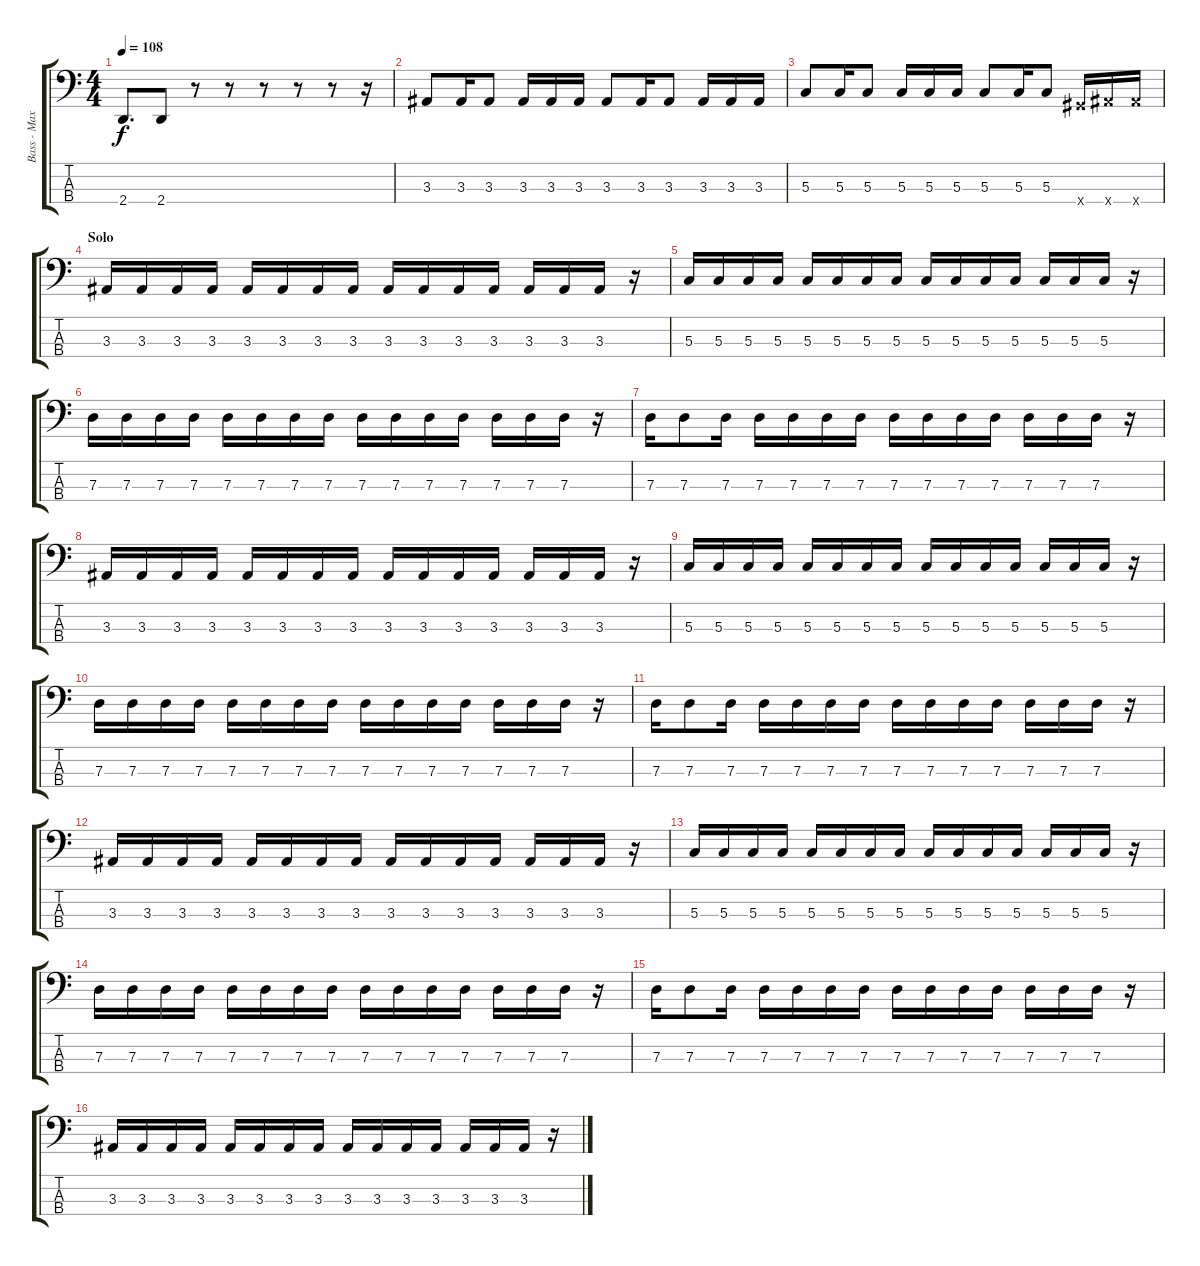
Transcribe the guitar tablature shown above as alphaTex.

\track ("Bass - Max Green" "Bass - Max") {instrument electricbasspick}
\staff {score tabs}
\tuning (F2 C2 G1 C1) {hide}
\ts (4 4)
\tempo 108
\clef f4
\ks c
2.4.8{d dy f} 2.4.8 r.8 r.8 r.8 r.8 r.8 r.16 |
3.3.8 3.3.16 3.3.8 3.3.16 3.3.16 3.3.16 3.3.8 3.3.16 3.3.8 3.3.16 3.3.16 3.3.16 |
5.3.8 5.3.16 5.3.8 5.3.16 5.3.16 5.3.16 5.3.8 5.3.16 5.3.8 8.4{x}.16 10.4{x}.16 10.4{x}.16 |
\section ("" "Solo")
3.3.16 3.3.16 3.3.16 3.3.16 3.3.16 3.3.16 3.3.16 3.3.16 3.3.16 3.3.16 3.3.16 3.3.16 3.3.16 3.3.16 3.3.16 r.16 |
5.3.16 5.3.16 5.3.16 5.3.16 5.3.16 5.3.16 5.3.16 5.3.16 5.3.16 5.3.16 5.3.16 5.3.16 5.3.16 5.3.16 5.3.16 r.16 |
7.3.16 7.3.16 7.3.16 7.3.16 7.3.16 7.3.16 7.3.16 7.3.16 7.3.16 7.3.16 7.3.16 7.3.16 7.3.16 7.3.16 7.3.16 r.16 |
7.3.16 7.3.8 7.3.16 7.3.16 7.3.16 7.3.16 7.3.16 7.3.16 7.3.16 7.3.16 7.3.16 7.3.16 7.3.16 7.3.16 r.16 |
3.3.16 3.3.16 3.3.16 3.3.16 3.3.16 3.3.16 3.3.16 3.3.16 3.3.16 3.3.16 3.3.16 3.3.16 3.3.16 3.3.16 3.3.16 r.16 |
5.3.16 5.3.16 5.3.16 5.3.16 5.3.16 5.3.16 5.3.16 5.3.16 5.3.16 5.3.16 5.3.16 5.3.16 5.3.16 5.3.16 5.3.16 r.16 |
7.3.16 7.3.16 7.3.16 7.3.16 7.3.16 7.3.16 7.3.16 7.3.16 7.3.16 7.3.16 7.3.16 7.3.16 7.3.16 7.3.16 7.3.16 r.16 |
7.3.16 7.3.8 7.3.16 7.3.16 7.3.16 7.3.16 7.3.16 7.3.16 7.3.16 7.3.16 7.3.16 7.3.16 7.3.16 7.3.16 r.16 |
3.3.16 3.3.16 3.3.16 3.3.16 3.3.16 3.3.16 3.3.16 3.3.16 3.3.16 3.3.16 3.3.16 3.3.16 3.3.16 3.3.16 3.3.16 r.16 |
5.3.16 5.3.16 5.3.16 5.3.16 5.3.16 5.3.16 5.3.16 5.3.16 5.3.16 5.3.16 5.3.16 5.3.16 5.3.16 5.3.16 5.3.16 r.16 |
7.3.16 7.3.16 7.3.16 7.3.16 7.3.16 7.3.16 7.3.16 7.3.16 7.3.16 7.3.16 7.3.16 7.3.16 7.3.16 7.3.16 7.3.16 r.16 |
7.3.16 7.3.8 7.3.16 7.3.16 7.3.16 7.3.16 7.3.16 7.3.16 7.3.16 7.3.16 7.3.16 7.3.16 7.3.16 7.3.16 r.16 |
3.3.16 3.3.16 3.3.16 3.3.16 3.3.16 3.3.16 3.3.16 3.3.16 3.3.16 3.3.16 3.3.16 3.3.16 3.3.16 3.3.16 3.3.16 r.16
